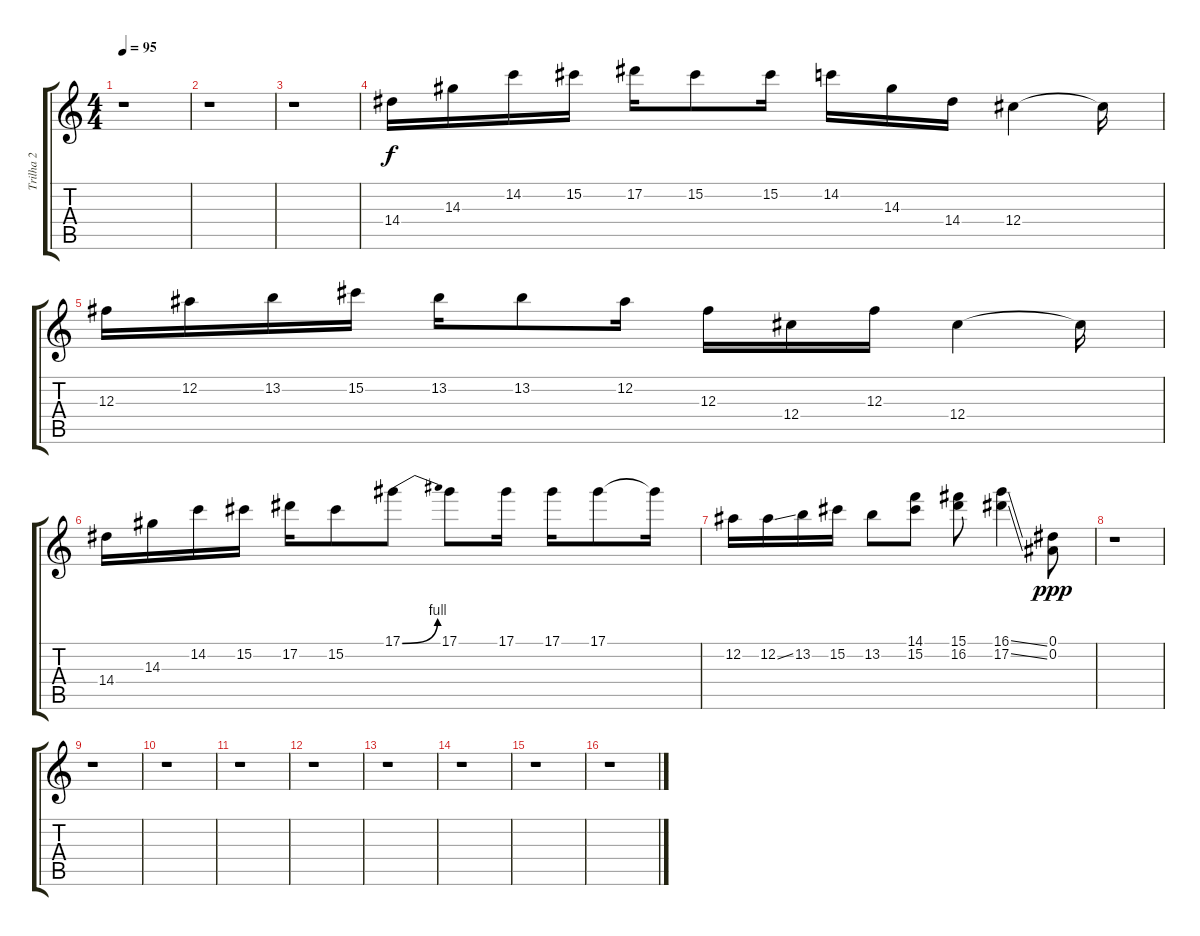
\track ("Trilha 2" "Trilha 2") {instrument distortionguitar}
\staff {score tabs}
\tuning (Eb4 Bb3 Gb3 Db3 Ab2 Eb2) {hide}
\ts (4 4)
\tempo 95
\clef g2
\ks c
r.1{dy f} |
r.1 |
r.1 |
14.4.16 14.3.16 14.2.16 15.2.16 17.2.16 15.2.8 15.2.16 14.2.16 14.3.16 14.4.16 12.4.4 12.4{t}.16 |
12.3.16 12.2.16 13.2.16 15.2.16 13.2.16 13.2.8 12.2.16 12.3.16 12.4.16 12.3.16 12.4.4 12.4{t}.16 |
14.4.16 14.3.16 14.2.16 15.2.16 17.2.16 15.2.8 17.1{be (bend 0 0 60 4)}.8 17.1.8 17.1.16 17.1.16 17.1.8 17.1{t}.16 |
12.2.16 12.2{ss}.16 13.2.16 15.2.16 13.2.8 (14.1 15.2).8 (15.1 16.2).8 (16.1{ss} 17.2{ss}).4 (0.1 0.2).8{dy ppp} |
r.1 |
r.1 |
r.1 |
r.1 |
r.1 |
r.1 |
r.1 |
r.1 |
r.1
